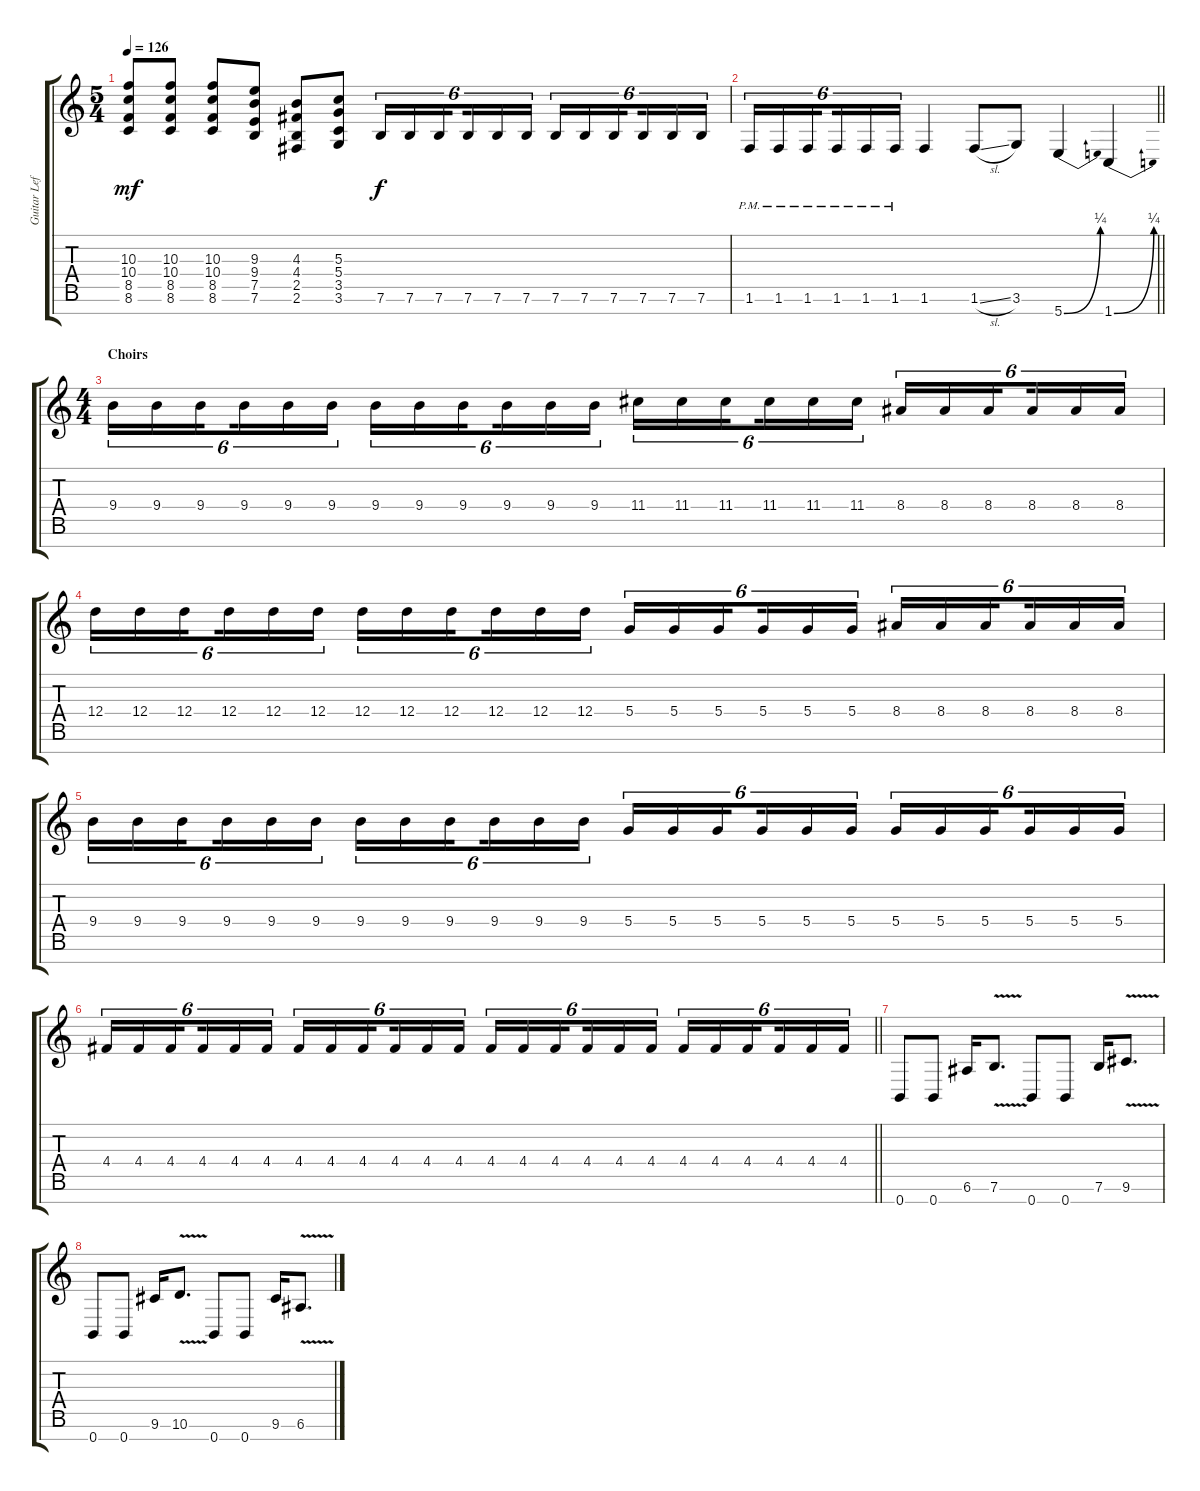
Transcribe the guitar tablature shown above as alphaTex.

\track ("Guitar Left" "Guitar Lef") {instrument distortionguitar}
\staff {score tabs}
\tuning (E4 B3 G3 D3 A2 E2 B1) {hide}
\ts (5 4)
\tempo 126
\clef g2
\ks c
(10.3 10.4 8.5 8.6).8{dy mf} (10.3 10.4 8.5 8.6).8 (10.3 10.4 8.5 8.6).8 (9.3 9.4 7.5 7.6).8 (4.3 4.4 2.5 2.6).8 (5.3 5.4 3.5 3.6).8 7.6.16{tu (6 4) dy f} 7.6.16{tu (6 4)} 7.6.16{tu (6 4) beam splitsecondary} 7.6.16{tu (6 4)} 7.6.16{tu (6 4)} 7.6.16{tu (6 4)} 7.6.16{tu (6 4)} 7.6.16{tu (6 4)} 7.6.16{tu (6 4) beam splitsecondary} 7.6.16{tu (6 4)} 7.6.16{tu (6 4)} 7.6.16{tu (6 4)} |
\barLineRight lightlight
1.6{pm}.16{tu (6 4)} 1.6{pm}.16{tu (6 4)} 1.6{pm}.16{tu (6 4) beam splitsecondary} 1.6{pm}.16{tu (6 4)} 1.6{pm}.16{tu (6 4)} 1.6{pm}.16{tu (6 4)} 1.6.4 1.6{sl}.8 3.6.8 5.7{be (bend 0 0 60 1)}.4 1.7{be (bend 0 0 60 1)}.4 |
\ts (4 4)
\section ("" "Choirs")
9.4.16{tu (6 4)} 9.4.16{tu (6 4)} 9.4.16{tu (6 4) beam splitsecondary} 9.4.16{tu (6 4)} 9.4.16{tu (6 4)} 9.4.16{tu (6 4)} 9.4.16{tu (6 4)} 9.4.16{tu (6 4)} 9.4.16{tu (6 4) beam splitsecondary} 9.4.16{tu (6 4)} 9.4.16{tu (6 4)} 9.4.16{tu (6 4)} 11.4.16{tu (6 4)} 11.4.16{tu (6 4)} 11.4.16{tu (6 4) beam splitsecondary} 11.4.16{tu (6 4)} 11.4.16{tu (6 4)} 11.4.16{tu (6 4)} 8.4.16{tu (6 4)} 8.4.16{tu (6 4)} 8.4.16{tu (6 4) beam splitsecondary} 8.4.16{tu (6 4)} 8.4.16{tu (6 4)} 8.4.16{tu (6 4)} |
12.4.16{tu (6 4)} 12.4.16{tu (6 4)} 12.4.16{tu (6 4) beam splitsecondary} 12.4.16{tu (6 4)} 12.4.16{tu (6 4)} 12.4.16{tu (6 4)} 12.4.16{tu (6 4)} 12.4.16{tu (6 4)} 12.4.16{tu (6 4) beam splitsecondary} 12.4.16{tu (6 4)} 12.4.16{tu (6 4)} 12.4.16{tu (6 4)} 5.4.16{tu (6 4)} 5.4.16{tu (6 4)} 5.4.16{tu (6 4) beam splitsecondary} 5.4.16{tu (6 4)} 5.4.16{tu (6 4)} 5.4.16{tu (6 4)} 8.4.16{tu (6 4)} 8.4.16{tu (6 4)} 8.4.16{tu (6 4) beam splitsecondary} 8.4.16{tu (6 4)} 8.4.16{tu (6 4)} 8.4.16{tu (6 4)} |
9.4.16{tu (6 4)} 9.4.16{tu (6 4)} 9.4.16{tu (6 4) beam splitsecondary} 9.4.16{tu (6 4)} 9.4.16{tu (6 4)} 9.4.16{tu (6 4)} 9.4.16{tu (6 4)} 9.4.16{tu (6 4)} 9.4.16{tu (6 4) beam splitsecondary} 9.4.16{tu (6 4)} 9.4.16{tu (6 4)} 9.4.16{tu (6 4)} 5.4.16{tu (6 4)} 5.4.16{tu (6 4)} 5.4.16{tu (6 4) beam splitsecondary} 5.4.16{tu (6 4)} 5.4.16{tu (6 4)} 5.4.16{tu (6 4)} 5.4.16{tu (6 4)} 5.4.16{tu (6 4)} 5.4.16{tu (6 4) beam splitsecondary} 5.4.16{tu (6 4)} 5.4.16{tu (6 4)} 5.4.16{tu (6 4)} |
\barLineRight lightlight
4.4.16{tu (6 4)} 4.4.16{tu (6 4)} 4.4.16{tu (6 4) beam splitsecondary} 4.4.16{tu (6 4)} 4.4.16{tu (6 4)} 4.4.16{tu (6 4)} 4.4.16{tu (6 4)} 4.4.16{tu (6 4)} 4.4.16{tu (6 4) beam splitsecondary} 4.4.16{tu (6 4)} 4.4.16{tu (6 4)} 4.4.16{tu (6 4)} 4.4.16{tu (6 4)} 4.4.16{tu (6 4)} 4.4.16{tu (6 4) beam splitsecondary} 4.4.16{tu (6 4)} 4.4.16{tu (6 4)} 4.4.16{tu (6 4)} 4.4.16{tu (6 4)} 4.4.16{tu (6 4)} 4.4.16{tu (6 4) beam splitsecondary} 4.4.16{tu (6 4)} 4.4.16{tu (6 4)} 4.4.16{tu (6 4)} |
\section ("" "")
0.7.8 0.7.8 6.6.16 7.6{v}.8{d} 0.7.8 0.7.8 7.6.16 9.6{v}.8{d} |
0.7.8 0.7.8 9.6.16 10.6{v}.8{d} 0.7.8 0.7.8 9.6.16 6.6{v}.8{d}
